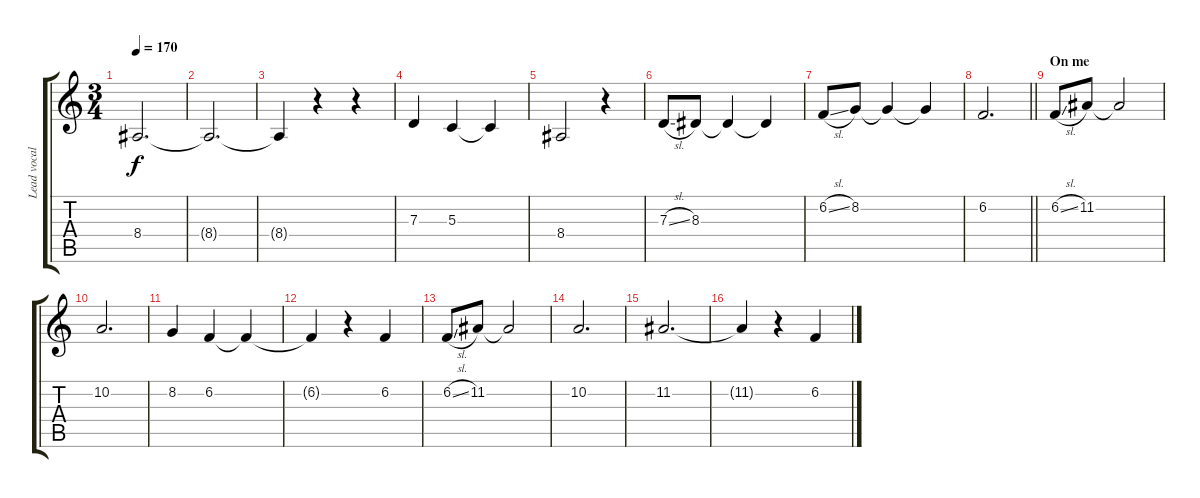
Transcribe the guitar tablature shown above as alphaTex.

\track ("Lead vocals" "Lead vocal") {instrument flute}
\staff {score tabs}
\tuning (E4 B3 G3 D3 A2 E2) {hide}
\ts (3 4)
\tempo 170
\clef g2
\ks c
8.4.2{d dy f} |
8.4{t}.2{d} |
8.4{t}.4 r.4 r.4 |
7.3.4 5.3.4 5.3{t}.4 |
8.4.2 r.4 |
7.3{sl}.8 8.3.8 8.3{t}.4 8.3{t}.4 |
6.2{sl}.8 8.2.8 8.2{t}.4 8.2{t}.4 |
\barLineRight lightlight
6.2.2{d} |
\section ("" "On me")
6.2{sl}.8 11.2.8 11.2{t}.2 |
10.2.2{d} |
8.2.4 6.2.4 6.2{t}.4 |
6.2{t}.4 r.4 6.2.4 |
6.2{sl}.8 11.2.8 11.2{t}.2 |
10.2.2{d} |
11.2.2{d} |
11.2{t}.4 r.4 6.2.4
